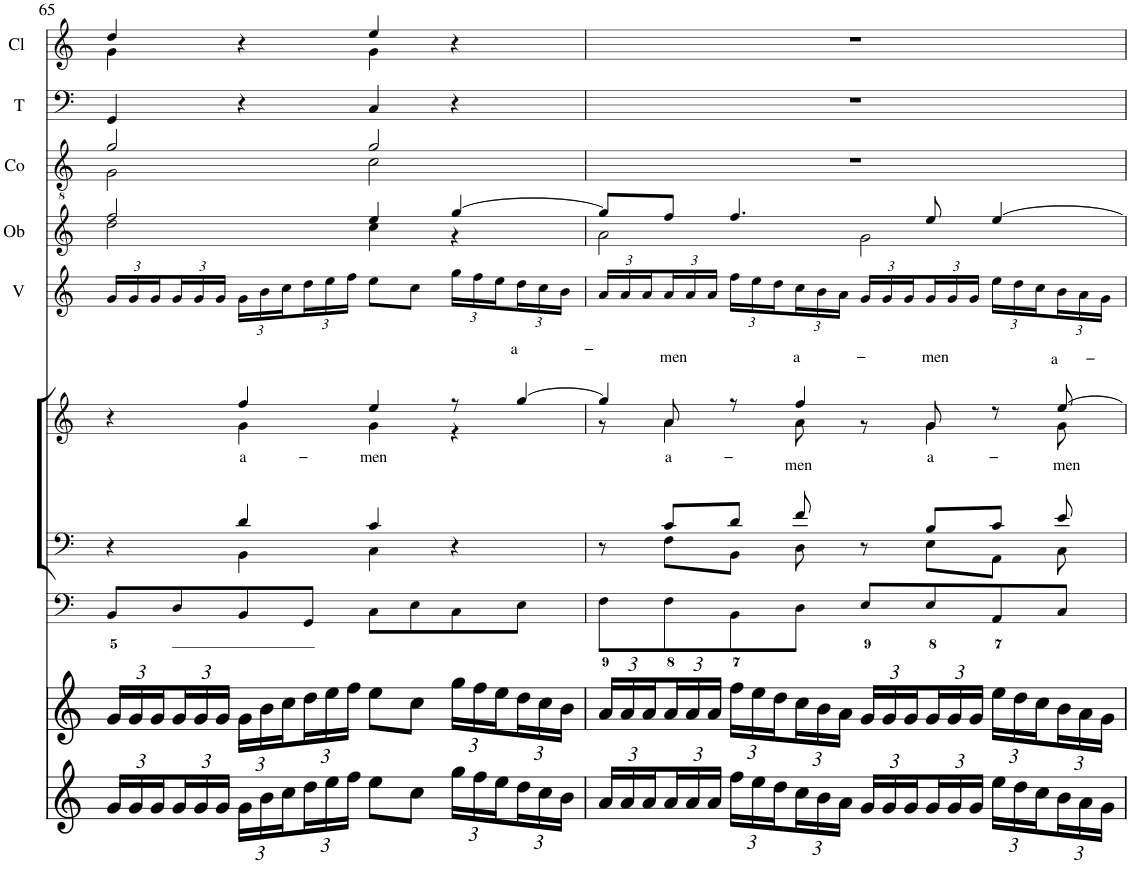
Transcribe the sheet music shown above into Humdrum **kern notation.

**kern	**kern	**kern	**kern	**kern	**text	**kern	**kern	**kern	**kern	**kern
*part10	*part9	*part8	*part7	*part6	*part6	*part5	*part4	*part3	*part2	*part1
*staff10	*staff9	*staff8	*staff7	*staff6	*staff6	*staff5	*staff4	*staff3	*staff2	*staff1
*I"Violin	*I"Violin	*I"Organo	*I"Voice	*I"Voice	*	*I"Violino 1mo,2do	*I"Oboi	*I"Corni in C	*I"Timpani	*I"Clarini in C
*I'Vln	*I'Vln	*	*	*	*	*I'V	*I'Ob	*I'Co	*I'T	*I'Cl
!!LO:PB:g=z
*clefG2	*clefG2	*clefF4	*clefF4	*clefG2	*	*clefG2	*clefG2	*clefGv2	*clefF4	*clefG2
*	*	*	*	*	*	*	*	*Trd7c12	*	*
*k[]	*k[]	*k[]	*k[]	*k[]	*	*k[]	*k[]	*k[]	*k[]	*k[]
*M4/4	*M4/4	*M4/4	*M4/4	*M4/4	*	*M4/4	*M4/4	*M4/4	*M4/4	*M4/4
*met(c)	*met(c)	*met(c)	*met(c)	*met(c)	*	*met(c)	*met(c)	*met(c)	*met(c)	*met(c)
*Xbrackettup	*Xbrackettup	*	*	*	*	*Xbrackettup	*	*	*	*
=65	=65	=65	=65	=65	=65	=65	=65	=65	=65	=65
*	*	*	*^	*^	*	*	*^	*^	*	*^
24g/LL	24g/LL	8BB/L	4r	4ryy	4r	4ryy	.	24g/LL	2ff/	2dd\	2g/	2G\	4GG/	4dd/	4g\
24g/	24g/	.	.	.	.	.	.	24g/	.	.	.	.	.	.	.
24g/	24g/	.	.	.	.	.	.	24g/	.	.	.	.	.	.	.
24g/	24g/	8D/	.	.	.	.	.	24g/	.	.	.	.	.	.	.
24g/	24g/	.	.	.	.	.	.	24g/	.	.	.	.	.	.	.
24g/JJ	24g/JJ	.	.	.	.	.	.	24g/JJ	.	.	.	.	.	.	.
!	!	!	!	!	!	!	!LO:LY:b	!	!	!	!	!	!	!	!
24g\LL	24g\LL	8BB/	4d/	4BB\	4ff/	4g\	a-	24g\LL	.	.	.	.	4r	4r	4ryy
24b\	24b\	.	.	.	.	.	.	24b\	.	.	.	.	.	.	.
24cc\	24cc\	.	.	.	.	.	.	24cc\	.	.	.	.	.	.	.
24dd\	24dd\	8GG/J	.	.	.	.	.	24dd\	.	.	.	.	.	.	.
24ee\	24ee\	.	.	.	.	.	.	24ee\	.	.	.	.	.	.	.
24ff\JJ	24ff\JJ	.	.	.	.	.	.	24ff\JJ	.	.	.	.	.	.	.
!	!	!	!	!	!	!	!LO:LY:b	!	!	!	!	!	!	!	!
8ee\L	8ee\L	8C\L	4c/	4C\	4ee/	4g\	-men	8ee\L	4ee/	4cc\	2g/	2c\	4C/	4ee/	4g\
8cc\J	8cc\J	8E\	.	.	.	.	.	8cc\J	.	.	.	.	.	.	.
24gg\LL	24gg\LL	8C\	4r	4ryy	8r	4r	.	24gg\LL	[4gg/	4r	.	.	4r	4r	4ryy
24ff\	24ff\	.	.	.	.	.	.	24ff\	.	.	.	.	.	.	.
24ee\	24ee\	.	.	.	.	.	.	24ee\	.	.	.	.	.	.	.
!	!	!	!	!	!	!	!LO:LY:a	!	!	!	!	!	!	!	!
24dd\	24dd\	8E\J	.	.	[8gg/L	.	a-	24dd\	.	.	.	.	.	.	.
24cc\	24cc\	.	.	.	.	.	.	24cc\	.	.	.	.	.	.	.
24b\JJ	24b\JJ	.	.	.	.	.	.	24b\JJ	.	.	.	.	.	.	.
*	*	*	*	*	*	*	*	*	*	*	*v	*v	*	*v	*v
=66	=66	=66	=66	=66	=66	=66	=66	=66	=66	=66	=66	=66	=66
24a/LL	24a/LL	8F\L	8r	8ryy	8gg/J]	8r	.	24a/LL	8gg/L]	2a\	1r	1r	1r
24a/	24a/	.	.	.	.	.	.	24a/	.	.	.	.	.
24a/	24a/	.	.	.	.	.	.	24a/	.	.	.	.	.
!	!	!	!	!	!	!	!LO:LY:a	!	!	!	!	!	!
!	!	!	!	!	!	!	!LO:LY:b	!	!	!	!	!	!
24a/	24a/	8F\	8c/L	8F\L	8a/	4a\	a-	24a/	8ff/J	.	.	.	.
24a/	24a/	.	.	.	.	.	.	24a/	.	.	.	.	.
24a/JJ	24a/JJ	.	.	.	.	.	.	24a/JJ	.	.	.	.	.
24ff\LL	24ff\LL	8BB\	8d/J	8BB\J	8r	.	.	24ff\LL	4.ff/	.	.	.	.
24ee\	24ee\	.	.	.	.	.	.	24ee\	.	.	.	.	.
24dd\	24dd\	.	.	.	.	.	.	24dd\	.	.	.	.	.
!	!	!	!	!	!	!	!LO:LY:a	!	!	!	!	!	!
!	!	!	!	!	!	!	!LO:LY:b	!	!	!	!	!	!
24cc\	24cc\	8D\J	8f/	8D\	4ff/	8a\	-men	24cc\	.	.	.	.	.
24b\	24b\	.	.	.	.	.	.	24b\	.	.	.	.	.
24a\JJ	24a\JJ	.	.	.	.	.	.	24a\JJ	.	.	.	.	.
24g/LL	24g/LL	8E/L	8r	8ryy	.	8r	.	24g/LL	.	2g\	.	.	.
24g/	24g/	.	.	.	.	.	.	24g/	.	.	.	.	.
24g/	24g/	.	.	.	.	.	.	24g/	.	.	.	.	.
!	!	!	!	!	!	!	!LO:LY:a	!	!	!	!	!	!
!	!	!	!	!	!	!	!LO:LY:b	!	!	!	!	!	!
24g/	24g/	8E/	8B/L	8E\L	8g/	4g\	a-	24g/	8ee/	.	.	.	.
24g/	24g/	.	.	.	.	.	.	24g/	.	.	.	.	.
24g/JJ	24g/JJ	.	.	.	.	.	.	24g/JJ	.	.	.	.	.
24ee\LL	24ee\LL	8AA/	8c/J	8AA\J	8r	.	.	24ee\LL	[4ee/	.	.	.	.
24dd\	24dd\	.	.	.	.	.	.	24dd\	.	.	.	.	.
24cc\	24cc\	.	.	.	.	.	.	24cc\	.	.	.	.	.
!	!	!	!	!	!	!	!LO:LY:a	!	!	!	!	!	!
!	!	!	!	!	!	!	!LO:LY:b	!	!	!	!	!	!
24b\	24b\	8C/J	8e/	8C\	[8ee/	8g\	-men	24b\	.	.	.	.	.
24a\	24a\	.	.	.	.	.	.	24a\	.	.	.	.	.
24g\JJ	24g\JJ	.	.	.	.	.	.	24g\JJ	.	.	.	.	.
*	*	*	*v	*v	*	*	*	*	*v	*v	*	*	*
*	*	*	*	*v	*v	*	*	*	*	*	*
=	=	=	=	=	=	=	=	=	=	=
*-	*-	*-	*-	*-	*-	*-	*-	*-	*-	*-
